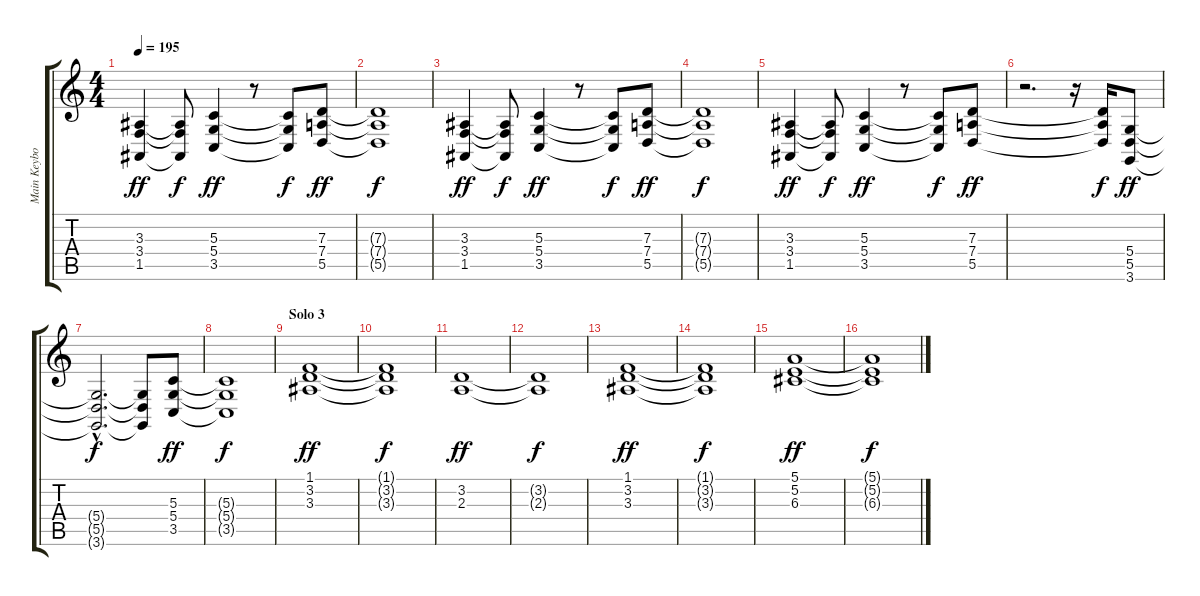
\track ("Main Keyboards " "Main Keybo") {instrument stringensemble1}
\staff {score tabs}
\tuning (E4 B3 G3 D3 A2 E2) {hide}
\ts (4 4)
\tempo 195
\clef g2
\ks c
(3.3 3.4 1.5).4{dy ff} (3.3{t} 3.4{t} 1.5{t}).8{dy f} (5.3 5.4 3.5).4{dy ff} r.8 (5.3{t} 5.4{t} 3.5{t}).8{dy f} (7.3 7.4 5.5).8{dy ff} |
(7.3{t} 7.4{t} 5.5{t}).1{dy f} |
(3.3 3.4 1.5).4{dy ff} (3.3{t} 3.4{t} 1.5{t}).8{dy f} (5.3 5.4 3.5).4{dy ff} r.8 (5.3{t} 5.4{t} 3.5{t}).8{dy f} (7.3 7.4 5.5).8{dy ff} |
(7.3{t} 7.4{t} 5.5{t}).1{dy f} |
(3.3 3.4 1.5).4{dy ff} (3.3{t} 3.4{t} 1.5{t}).8{dy f} (5.3 5.4 3.5).4{dy ff} r.8 (5.3{t} 5.4{t} 3.5{t}).8{dy f} (7.3 7.4 5.5).8{dy ff} |
r.2{d} r.16 (7.3{t} 7.4{t} 5.5{t}).16{dy f} (5.4 5.5 3.6).8{dy ff} |
(5.4{hac t} 5.5{hac t} 3.6{hac t}).2{d dy f} (5.4{t} 5.5{t} 3.6{t}).8 (5.3 5.4 3.5).8{dy ff} |
(5.3{t} 5.4{t} 3.5{t}).1{dy f} |
\section ("" "Solo 3")
(1.1 3.2 3.3).1{dy ff} |
(1.1{t} 3.2{t} 3.3{t}).1{dy f} |
(3.2 2.3).1{dy ff} |
(3.2{t} 2.3{t}).1{dy f} |
(1.1 3.2 3.3).1{dy ff} |
(1.1{t} 3.2{t} 3.3{t}).1{dy f} |
(5.1 5.2 6.3).1{dy ff} |
(5.1{t} 5.2{t} 6.3{t}).1{dy f}
